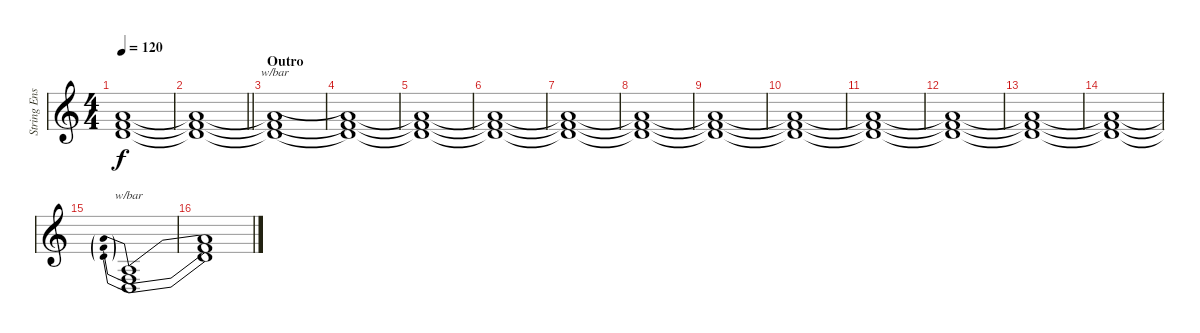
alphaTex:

\track ("String Ensemble" "String Ens") {instrument stringensemble1}
\staff {score}
\tuning (E4 B3 G3 D3 A2 D2) {hide}
\ts (4 4)
\tempo 120
\clef g2
\ks c
(10.2 10.3 12.4).1{dy f} |
\barLineRight lightlight
(10.2{t} 10.3{t} 12.4{t}).1 |
\section ("" "Outro")
(10.2{t} 10.3{t} 12.4{t}).1{tbe (dive default 0 0 60 -24)} |
(10.2{t} 10.3{t} 12.4{t}).1 |
(10.2{t} 10.3{t} 12.4{t}).1 |
(10.2{t} 10.3{t} 12.4{t}).1 |
(10.2{t} 10.3{t} 12.4{t}).1 |
(10.2{t} 10.3{t} 12.4{t}).1 |
(10.2{t} 10.3{t} 12.4{t}).1 |
(10.2{t} 10.3{t} 12.4{t}).1 |
(10.2{t} 10.3{t} 12.4{t}).1 |
(10.2{t} 10.3{t} 12.4{t}).1 |
(10.2{t} 10.3{t} 12.4{t}).1 |
(10.2{t} 10.3{t} 12.4{t}).1 |
(10.2{t} 10.3{t} 12.4{t}).1{tbe (predivedive default 0 -24 60 24)} |
(10.2{t} 10.3{t} 12.4{t}).1
